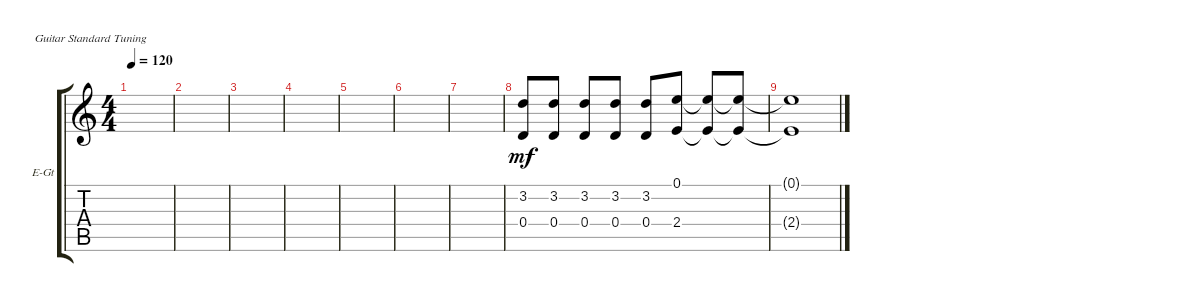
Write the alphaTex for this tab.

\defaultSystemsLayout 4
\bracketExtendMode groupsimilarinstruments
\firstSystemTrackNameOrientation horizontal
\otherSystemsTrackNameOrientation horizontal
\track ("E-Gt Back" "E-Gt") {instrument electricguitarclean}
\staff {score tabs}
\tuning (E4 B3 G3 D3 A2 E2)
\ts (4 4)
\tempo 120
\clef g2
\ks c
|
|
|
|
|
|
|
(3.2 0.4).8{dy mf} (3.2 0.4).8 (3.2 0.4).8 (3.2 0.4).8 (3.2 0.4).8 (0.1 2.4).8 (0.1{t} 2.4{t}).8 (0.1{t} 2.4{t}).8 |
(0.1{t} 2.4{t}).1
